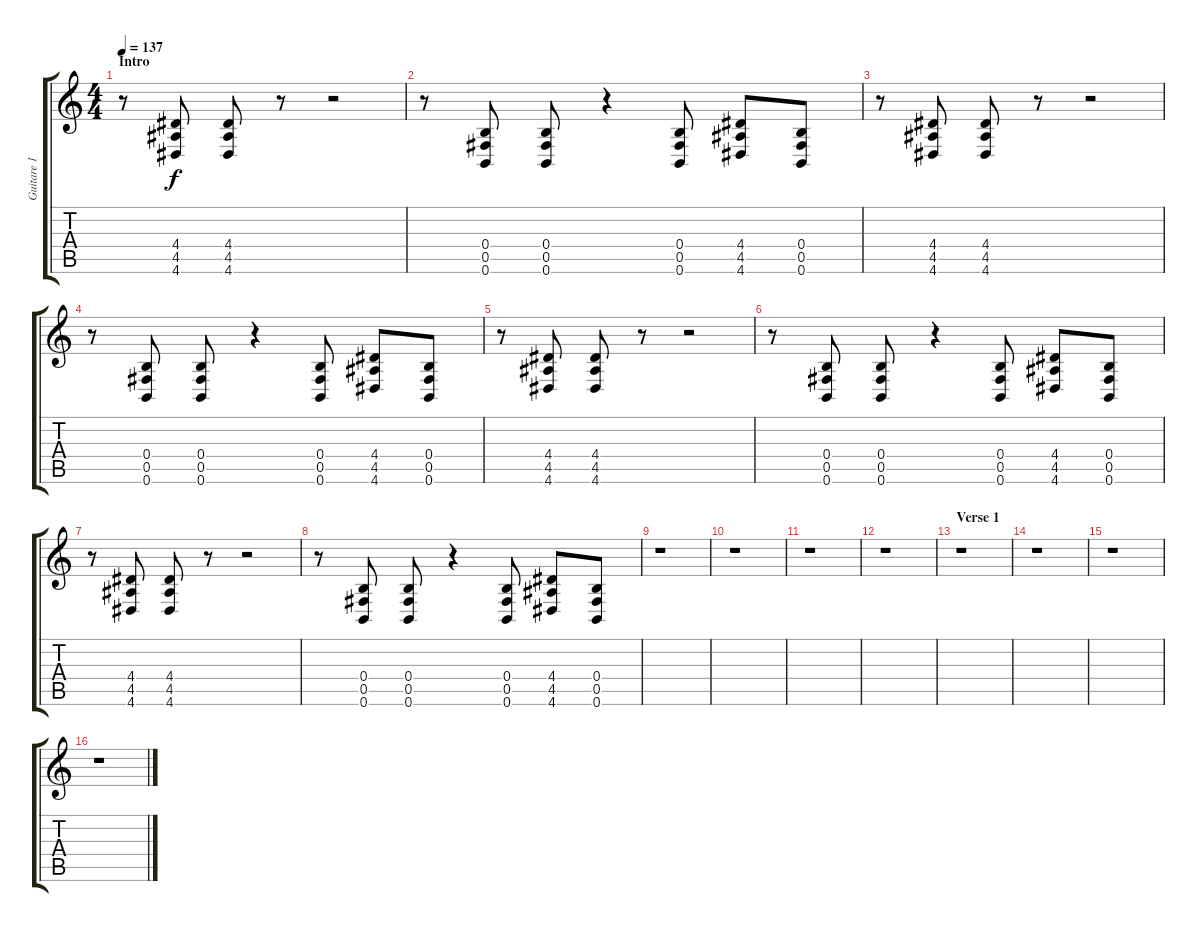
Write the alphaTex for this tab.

\track ("Guitare 1" "Guitare 1") {instrument distortionguitar}
\staff {score tabs}
\tuning (Db4 Ab3 E3 B2 Gb2 B1) {hide}
\ts (4 4)
\section ("" "Intro")
\tempo 137
\clef g2
\ks c
r.8{dy f instrument distortionguitar} (4.4 4.5 4.6).8 (4.4 4.5 4.6).8 r.8 r.2 |
r.8 (0.4 0.5 0.6).8 (0.4 0.5 0.6).8 r.4 (0.4 0.5 0.6).8 (4.4 4.5 4.6).8 (0.4 0.5 0.6).8 |
r.8 (4.4 4.5 4.6).8 (4.4 4.5 4.6).8 r.8 r.2 |
r.8 (0.4 0.5 0.6).8 (0.4 0.5 0.6).8 r.4 (0.4 0.5 0.6).8 (4.4 4.5 4.6).8 (0.4 0.5 0.6).8 |
r.8 (4.4 4.5 4.6).8 (4.4 4.5 4.6).8 r.8 r.2 |
r.8 (0.4 0.5 0.6).8 (0.4 0.5 0.6).8 r.4 (0.4 0.5 0.6).8 (4.4 4.5 4.6).8 (0.4 0.5 0.6).8 |
r.8 (4.4 4.5 4.6).8 (4.4 4.5 4.6).8 r.8 r.2 |
r.8 (0.4 0.5 0.6).8 (0.4 0.5 0.6).8 r.4 (0.4 0.5 0.6).8 (4.4 4.5 4.6).8 (0.4 0.5 0.6).8 |
r.1 |
r.1 |
r.1 |
r.1 |
\section ("" "Verse 1")
r.1 |
r.1 |
r.1 |
r.1
